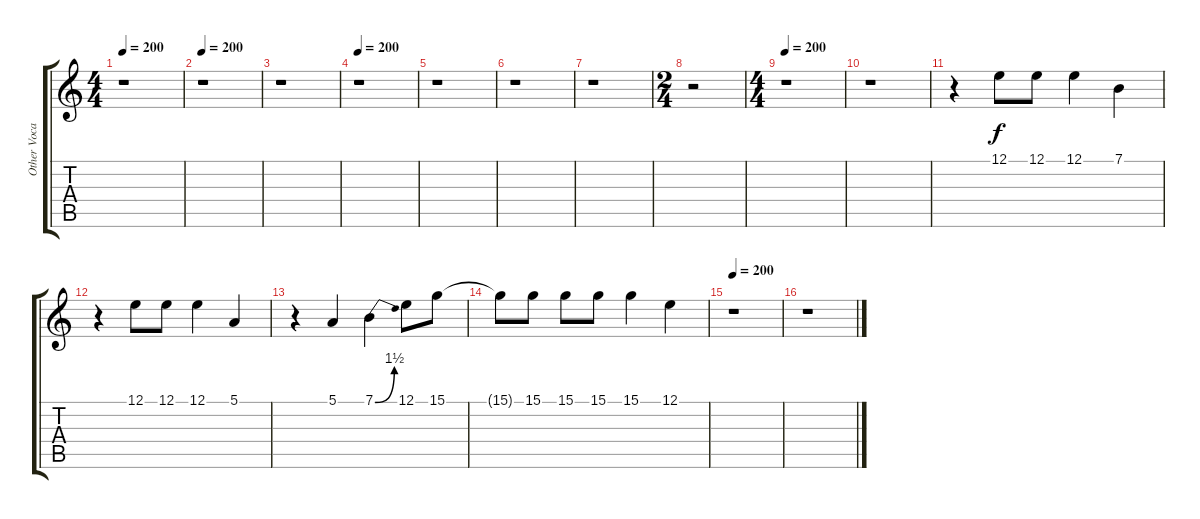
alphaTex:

\track ("Other Vocals" "Other Voca") {instrument sopranosax}
\staff {score tabs}
\tuning (E4 B3 G3 D3 A2 E2) {hide}
\ts (4 4)
\tempo 200
\clef g2
\ks c
r.1{dy f} |
\tempo 200
r.1 |
r.1 |
\tempo 200
r.1 |
r.1 |
r.1 |
r.1 |
\ts (2 4)
r.2 |
\ts (4 4)
\tempo 200
r.1 |
r.1 |
r.4 12.1.8{instrument sopranosax} 12.1.8 12.1.4 7.1.4 |
r.4 12.1.8 12.1.8 12.1.4 5.1.4 |
r.4 5.1.4 7.1{be (bend 0 0 60 6)}.4 12.1.8 15.1.8 |
15.1{t}.8 15.1.8 15.1.8 15.1.8 15.1.4 12.1.4 |
\tempo 200
r.1 |
r.1
